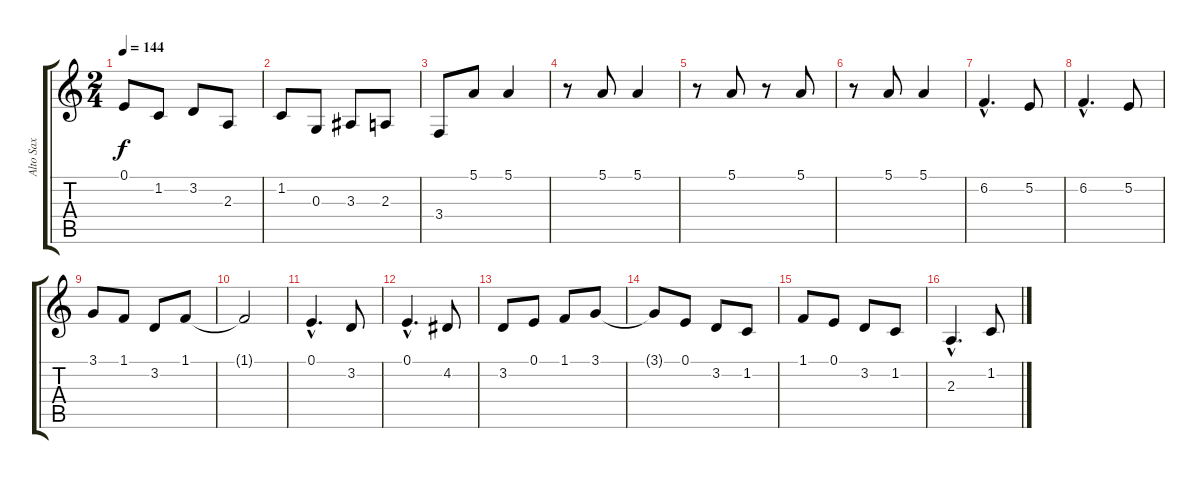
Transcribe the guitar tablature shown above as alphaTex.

\track ("Alto Sax            " "Alto Sax  ") {instrument altosax}
\staff {score tabs}
\tuning (E4 B3 G3 D3 A2 E2) {hide}
\ts (2 4)
\tempo 144
\clef g2
\ks c
0.1.8{dy f} 1.2.8 3.2.8 2.3.8 |
1.2.8 0.3.8 3.3.8 2.3.8 |
3.4.8 5.1.8 5.1.4 |
r.8 5.1.8 5.1.4 |
r.8 5.1.8 r.8 5.1.8 |
r.8 5.1.8 5.1.4 |
6.2{hac}.4{d} 5.2.8 |
6.2{hac}.4{d} 5.2.8 |
3.1.8 1.1.8 3.2.8 1.1.8 |
1.1{t}.2 |
0.1{hac}.4{d} 3.2.8 |
0.1{hac}.4{d} 4.2.8 |
3.2.8 0.1.8 1.1.8 3.1.8 |
3.1{t}.8 0.1.8 3.2.8 1.2.8 |
1.1.8 0.1.8 3.2.8 1.2.8 |
2.3{hac}.4{d} 1.2.8
